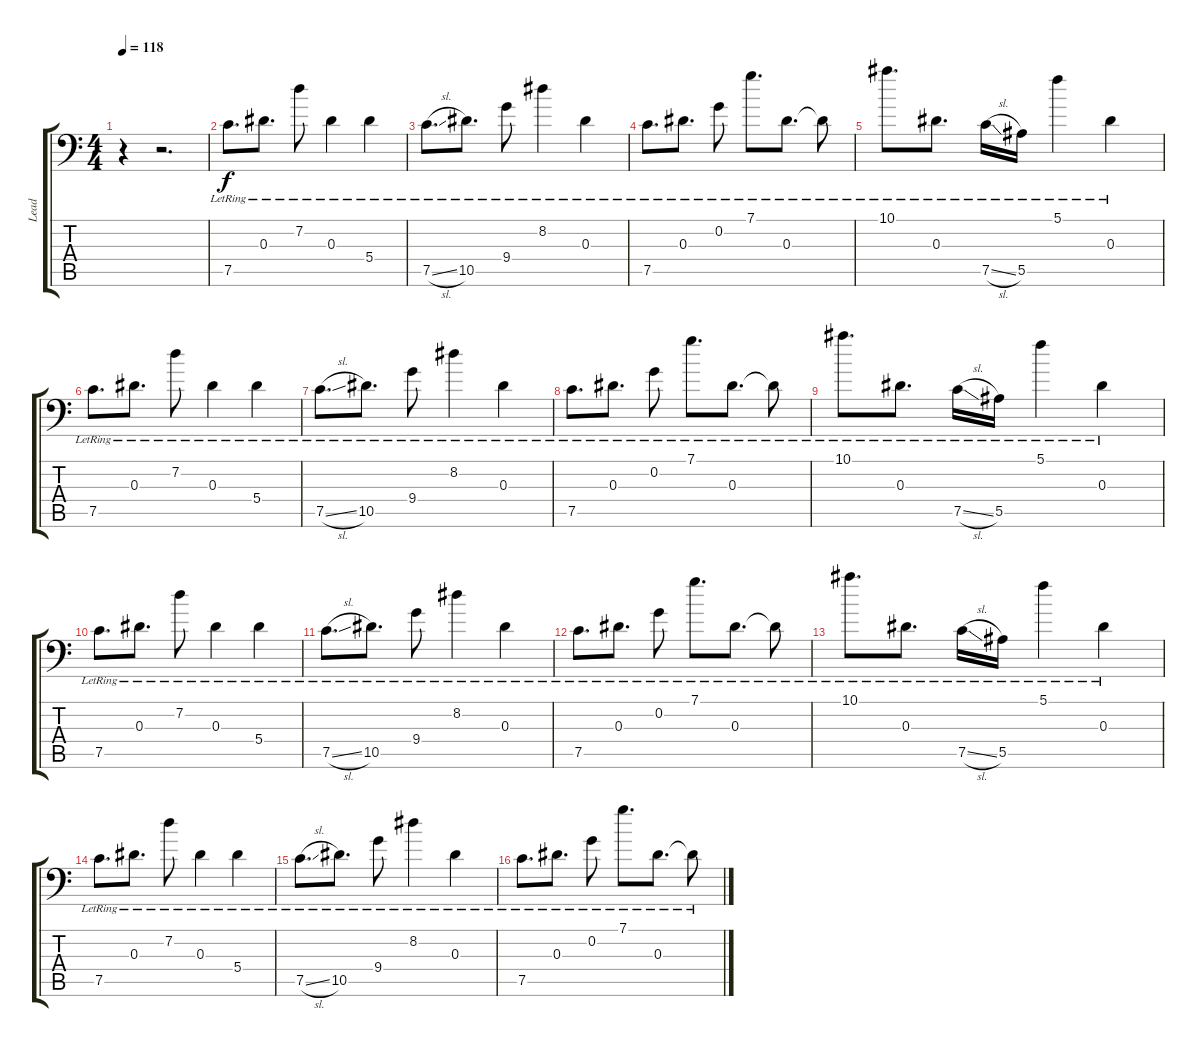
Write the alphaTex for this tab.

\track ("Lead" "Lead") {instrument distortionguitar}
\staff {score tabs}
\tuning (C4 G3 Eb3 Bb2 F2 Bb1) {hide}
\ts (4 4)
\tempo 118
\clef f4
\ks c
r.4{dy f instrument distortionguitar} r.2{d} |
7.5{lr}.8{d} 0.3{lr}.8{d} 7.2{lr}.8 0.3{lr}.4 5.4{lr}.4 |
7.5{sl lr}.8{d} 10.5{lr}.8{d} 9.4{lr}.8 8.2{lr}.4 0.3{lr}.4 |
7.5{lr}.8{d} 0.3{lr}.8{d} 0.2{lr}.8 7.1{lr}.8{d} 0.3{lr}.8{d} 0.3{lr t}.8 |
10.1{lr}.8{d} 0.3{lr}.8{d} 7.5{sl lr}.16 5.5{lr}.16 5.1{lr}.4 0.3{lr}.4 |
7.5{lr}.8{d} 0.3{lr}.8{d} 7.2{lr}.8 0.3{lr}.4 5.4{lr}.4 |
7.5{sl lr}.8{d} 10.5{lr}.8{d} 9.4{lr}.8 8.2{lr}.4 0.3{lr}.4 |
7.5{lr}.8{d} 0.3{lr}.8{d} 0.2{lr}.8 7.1{lr}.8{d} 0.3{lr}.8{d} 0.3{lr t}.8 |
10.1{lr}.8{d} 0.3{lr}.8{d} 7.5{sl lr}.16 5.5{lr}.16 5.1{lr}.4 0.3{lr}.4 |
7.5{lr}.8{d} 0.3{lr}.8{d} 7.2{lr}.8 0.3{lr}.4 5.4{lr}.4 |
7.5{sl lr}.8{d} 10.5{lr}.8{d} 9.4{lr}.8 8.2{lr}.4 0.3{lr}.4 |
7.5{lr}.8{d} 0.3{lr}.8{d} 0.2{lr}.8 7.1{lr}.8{d} 0.3{lr}.8{d} 0.3{lr t}.8 |
10.1{lr}.8{d} 0.3{lr}.8{d} 7.5{sl lr}.16 5.5{lr}.16 5.1{lr}.4 0.3{lr}.4 |
7.5{lr}.8{d} 0.3{lr}.8{d} 7.2{lr}.8 0.3{lr}.4 5.4{lr}.4 |
7.5{sl lr}.8{d} 10.5{lr}.8{d} 9.4{lr}.8 8.2{lr}.4 0.3{lr}.4 |
7.5{lr}.8{d} 0.3{lr}.8{d} 0.2{lr}.8 7.1{lr}.8{d} 0.3{lr}.8{d} 0.3{lr t}.8
